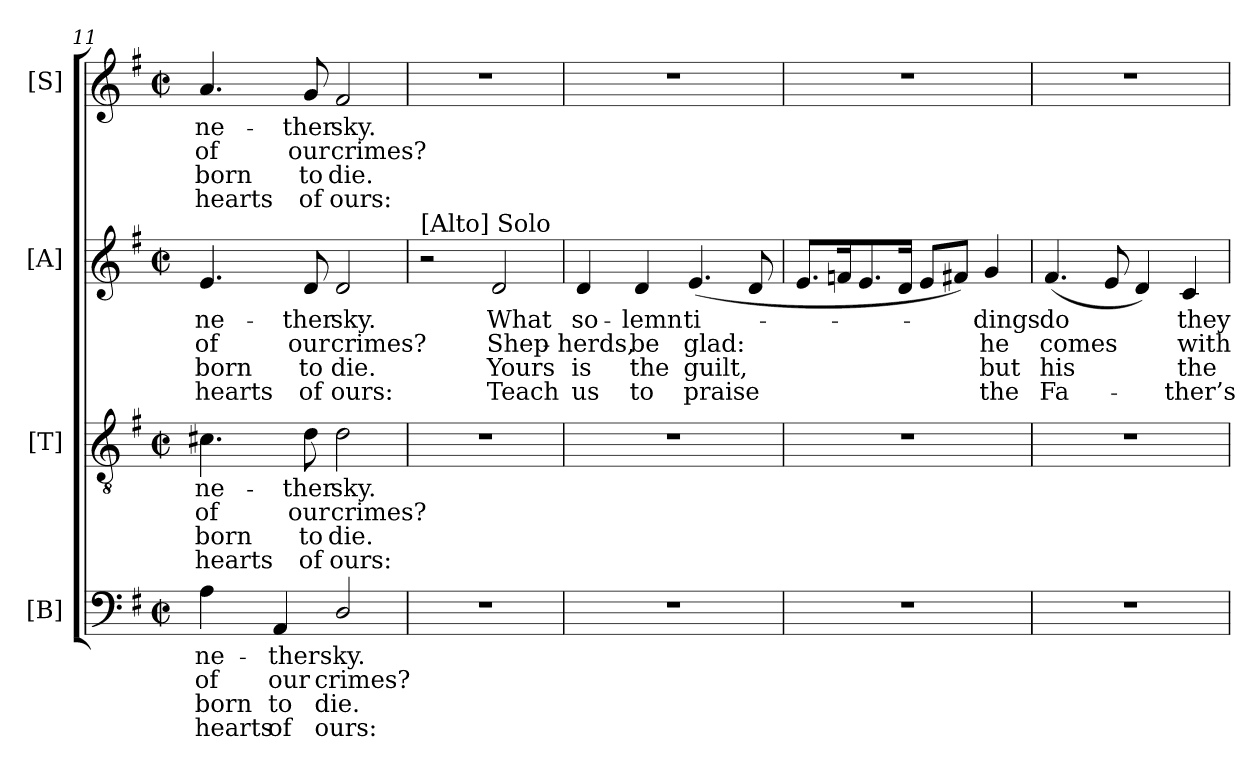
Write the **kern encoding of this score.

**kern	**text	**text	**text	**text	**kern	**text	**text	**text	**text	**kern	**text	**text	**text	**text	**kern	**text	**text	**text	**text
*part4	*part4	*part4	*part4	*part4	*part3	*part3	*part3	*part3	*part3	*part2	*part2	*part2	*part2	*part2	*part1	*part1	*part1	*part1	*part1
*staff4	*staff4	*staff4	*staff4	*staff4	*staff3	*staff3	*staff3	*staff3	*staff3	*staff2	*staff2	*staff2	*staff2	*staff2	*staff1	*staff1	*staff1	*staff1	*staff1
*I"[B]	*	*	*	*	*I"[T]	*	*	*	*	*I"[A]	*	*	*	*	*I"[S]	*	*	*	*
*clefF4	*	*	*	*	*clefGv2	*	*	*	*	*clefG2	*	*	*	*	*clefG2	*	*	*	*
*	*	*	*	*	*ITrd7c12	*	*	*	*	*	*	*	*	*	*	*	*	*	*
*k[f#]	*	*	*	*	*k[f#]	*	*	*	*	*k[f#]	*	*	*	*	*k[f#]	*	*	*	*
*G:	*	*	*	*	*G:	*	*	*	*	*G:	*	*	*	*	*G:	*	*	*	*
*M2/2	*	*	*	*	*M2/2	*	*	*	*	*M2/2	*	*	*	*	*M2/2	*	*	*	*
*met(c|)	*	*	*	*	*met(c|)	*	*	*	*	*met(c|)	*	*	*	*	*met(c|)	*	*	*	*
=11	=11	=11	=11	=11	=11	=11	=11	=11	=11	=11	=11	=11	=11	=11	=11	=11	=11	=11	=11
!	!LO:LY:b:color=#000000	!LO:LY:b:color=#000000	!LO:LY:b:color=#000000	!LO:LY:b:color=#000000	!	!	!	!	!	!	!	!	!	!	!	!	!	!	!
!	!	!	!	!	!	!LO:LY:b:color=#000000	!LO:LY:b:color=#000000	!LO:LY:b:color=#000000	!LO:LY:b:color=#000000	!	!	!	!	!	!	!	!	!	!
!	!	!	!	!	!	!	!	!	!	!	!LO:LY:b:color=#000000	!LO:LY:b:color=#000000	!LO:LY:b:color=#000000	!LO:LY:b:color=#000000	!	!	!	!	!
!	!	!	!	!	!	!	!	!	!	!	!	!	!	!	!	!LO:LY:b:color=#000000	!LO:LY:b:color=#000000	!LO:LY:b:color=#000000	!LO:LY:b:color=#000000
4Ai\	ne-	of	born	hearts	4.C#Xi\	ne-	of	born	hearts	4.ei/	ne-	of	born	hearts	4.ai/	ne-	of	born	hearts
!	!LO:LY:b:color=#000000	!LO:LY:b:color=#000000	!LO:LY:b:color=#000000	!LO:LY:b:color=#000000	!	!	!	!	!	!	!	!	!	!	!	!	!	!	!
4AAi/	-ther	our	to	of	.	.	.	.	.	.	.	.	.	.	.	.	.	.	.
!	!	!	!	!	!	!LO:LY:b:color=#000000	!LO:LY:b:color=#000000	!LO:LY:b:color=#000000	!LO:LY:b:color=#000000	!	!	!	!	!	!	!	!	!	!
!	!	!	!	!	!	!	!	!	!	!	!LO:LY:b:color=#000000	!LO:LY:b:color=#000000	!LO:LY:b:color=#000000	!LO:LY:b:color=#000000	!	!	!	!	!
!	!	!	!	!	!	!	!	!	!	!	!	!	!	!	!	!LO:LY:b:color=#000000	!LO:LY:b:color=#000000	!LO:LY:b:color=#000000	!LO:LY:b:color=#000000
.	.	.	.	.	8Di\	-ther	our	to	of	8di/	-ther	our	to	of	8gi/	-ther	our	to	of
!	!LO:LY:b:color=#000000	!LO:LY:b:color=#000000	!LO:LY:b:color=#000000	!LO:LY:b:color=#000000	!	!	!	!	!	!	!	!	!	!	!	!	!	!	!
!	!	!	!	!	!	!LO:LY:b:color=#000000	!LO:LY:b:color=#000000	!LO:LY:b:color=#000000	!LO:LY:b:color=#000000	!	!	!	!	!	!	!	!	!	!
!	!	!	!	!	!	!	!	!	!	!	!LO:LY:b:color=#000000	!LO:LY:b:color=#000000	!LO:LY:b:color=#000000	!LO:LY:b:color=#000000	!	!	!	!	!
!	!	!	!	!	!	!	!	!	!	!	!	!	!	!	!	!LO:LY:b:color=#000000	!LO:LY:b:color=#000000	!LO:LY:b:color=#000000	!LO:LY:b:color=#000000
2Di/	sky.	crimes?	die.	ours:	2Di\	sky.	crimes?	die.	ours:	2di/	sky.	crimes?	die.	ours:	2f#i/	sky.	crimes?	die.	ours:
!!LO:PB:g=z
=12	=12	=12	=12	=12	=12	=12	=12	=12	=12	=12	=12	=12	=12	=12	=12	=12	=12	=12	=12
!	!	!	!	!	!	!	!	!	!	!LO:TX:a:t=[Alto] Solo	!	!	!	!	!	!	!	!	!
1r	.	.	.	.	1r	.	.	.	.	2r	.	.	.	.	1r	.	.	.	.
!	!	!	!	!	!	!	!	!	!	!	!LO:LY:b:color=#000000	!LO:LY:b:color=#000000	!LO:LY:b:color=#000000	!LO:LY:b:color=#000000	!	!	!	!	!
.	.	.	.	.	.	.	.	.	.	2di/	What	Shep-	Yours	Teach	.	.	.	.	.
=13	=13	=13	=13	=13	=13	=13	=13	=13	=13	=13	=13	=13	=13	=13	=13	=13	=13	=13	=13
!	!	!	!	!	!	!	!	!	!	!	!LO:LY:b:color=#000000	!LO:LY:b:color=#000000	!LO:LY:b:color=#000000	!LO:LY:b:color=#000000	!	!	!	!	!
1r	.	.	.	.	1r	.	.	.	.	4di/	so-	-herds,	is	us	1r	.	.	.	.
!	!	!	!	!	!	!	!	!	!	!	!LO:LY:b:color=#000000	!LO:LY:b:color=#000000	!LO:LY:b:color=#000000	!LO:LY:b:color=#000000	!	!	!	!	!
.	.	.	.	.	.	.	.	.	.	4di/	-lemn	be	the	to	.	.	.	.	.
!	!	!	!	!	!	!	!	!	!	!	!LO:LY:b:color=#000000	!LO:LY:b:color=#000000	!LO:LY:b:color=#000000	!LO:LY:b:color=#000000	!	!	!	!	!
.	.	.	.	.	.	.	.	.	.	(4.ei/	ti-	glad:	guilt,	praise	.	.	.	.	.
.	.	.	.	.	.	.	.	.	.	8di/	.	.	.	.	.	.	.	.	.
=14	=14	=14	=14	=14	=14	=14	=14	=14	=14	=14	=14	=14	=14	=14	=14	=14	=14	=14	=14
1r	.	.	.	.	1r	.	.	.	.	8.ei/L	.	.	.	.	1r	.	.	.	.
.	.	.	.	.	.	.	.	.	.	16fni/K	.	.	.	.	.	.	.	.	.
.	.	.	.	.	.	.	.	.	.	8.ei/	.	.	.	.	.	.	.	.	.
.	.	.	.	.	.	.	.	.	.	16di/Jk	.	.	.	.	.	.	.	.	.
.	.	.	.	.	.	.	.	.	.	8ei/L	.	.	.	.	.	.	.	.	.
.	.	.	.	.	.	.	.	.	.	8f#Xi/J)	.	.	.	.	.	.	.	.	.
!	!	!	!	!	!	!	!	!	!	!	!LO:LY:b:color=#000000	!LO:LY:b:color=#000000	!LO:LY:b:color=#000000	!LO:LY:b:color=#000000	!	!	!	!	!
.	.	.	.	.	.	.	.	.	.	4gi/	-dings	he	but	the	.	.	.	.	.
=15	=15	=15	=15	=15	=15	=15	=15	=15	=15	=15	=15	=15	=15	=15	=15	=15	=15	=15	=15
!	!	!	!	!	!	!	!	!	!	!	!LO:LY:b:color=#000000	!LO:LY:b:color=#000000	!LO:LY:b:color=#000000	!LO:LY:b:color=#000000	!	!	!	!	!
1r	.	.	.	.	1r	.	.	.	.	(4.f#i/	do	comes	his	Fa-	1r	.	.	.	.
.	.	.	.	.	.	.	.	.	.	8ei/	.	.	.	.	.	.	.	.	.
.	.	.	.	.	.	.	.	.	.	4di/)	.	.	.	.	.	.	.	.	.
!	!	!	!	!	!	!	!	!	!	!	!LO:LY:b:color=#000000	!LO:LY:b:color=#000000	!LO:LY:b:color=#000000	!LO:LY:b:color=#000000	!	!	!	!	!
.	.	.	.	.	.	.	.	.	.	4ci/	they	with	-the	ther’s	.	.	.	.	.
=	=	=	=	=	=	=	=	=	=	=	=	=	=	=	=	=	=	=	=
*-	*-	*-	*-	*-	*-	*-	*-	*-	*-	*-	*-	*-	*-	*-	*-	*-	*-	*-	*-
